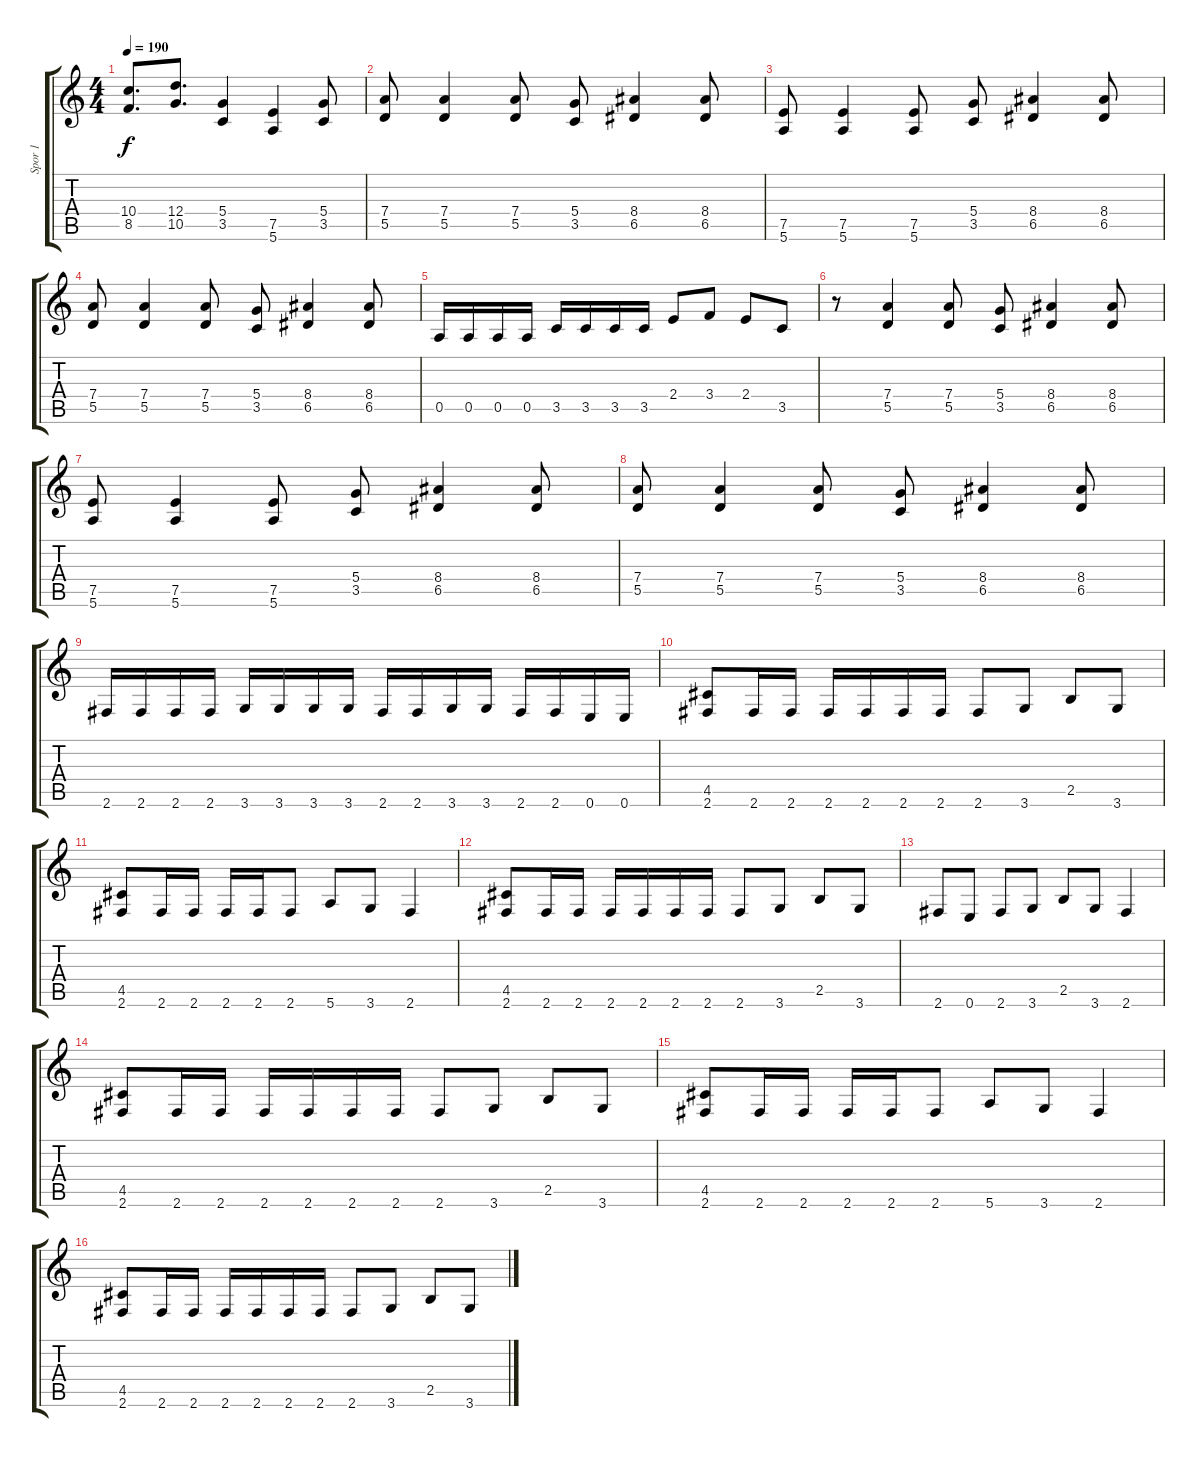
\track ("Spor 1" "Spor 1") {instrument distortionguitar}
\staff {score tabs}
\tuning (E4 B3 G3 D3 A2 E2) {hide}
\ts (4 4)
\tempo 190
\clef g2
\ks c
(10.4 8.5).8{d dy f} (12.4 10.5).8{d} (5.4 3.5).4 (7.5 5.6).4 (5.4 3.5).8 |
(7.4 5.5).8 (7.4 5.5).4 (7.4 5.5).8 (5.4 3.5).8 (8.4 6.5).4 (8.4 6.5).8 |
(7.5 5.6).8 (7.5 5.6).4 (7.5 5.6).8 (5.4 3.5).8 (8.4 6.5).4 (8.4 6.5).8 |
(7.4 5.5).8 (7.4 5.5).4 (7.4 5.5).8 (5.4 3.5).8 (8.4 6.5).4 (8.4 6.5).8 |
0.5.16 0.5.16 0.5.16 0.5.16 3.5.16 3.5.16 3.5.16 3.5.16 2.4.8 3.4.8 2.4.8 3.5.8 |
r.8 (7.4 5.5).4 (7.4 5.5).8 (5.4 3.5).8 (8.4 6.5).4 (8.4 6.5).8 |
(7.5 5.6).8 (7.5 5.6).4 (7.5 5.6).8 (5.4 3.5).8 (8.4 6.5).4 (8.4 6.5).8 |
(7.4 5.5).8 (7.4 5.5).4 (7.4 5.5).8 (5.4 3.5).8 (8.4 6.5).4 (8.4 6.5).8 |
2.6.16 2.6.16 2.6.16 2.6.16 3.6.16 3.6.16 3.6.16 3.6.16 2.6.16 2.6.16 3.6.16 3.6.16 2.6.16 2.6.16 0.6.16 0.6.16 |
(4.5 2.6).8 2.6.16 2.6.16 2.6.16 2.6.16 2.6.16 2.6.16 2.6.8 3.6.8 2.5.8 3.6.8 |
(4.5 2.6).8 2.6.16 2.6.16 2.6.16 2.6.16 2.6.8 5.6.8 3.6.8 2.6.4 |
(4.5 2.6).8 2.6.16 2.6.16 2.6.16 2.6.16 2.6.16 2.6.16 2.6.8 3.6.8 2.5.8 3.6.8 |
2.6.8 0.6.8 2.6.8 3.6.8 2.5.8 3.6.8 2.6.4 |
(4.5 2.6).8 2.6.16 2.6.16 2.6.16 2.6.16 2.6.16 2.6.16 2.6.8 3.6.8 2.5.8 3.6.8 |
(4.5 2.6).8 2.6.16 2.6.16 2.6.16 2.6.16 2.6.8 5.6.8 3.6.8 2.6.4 |
(4.5 2.6).8 2.6.16 2.6.16 2.6.16 2.6.16 2.6.16 2.6.16 2.6.8 3.6.8 2.5.8 3.6.8
